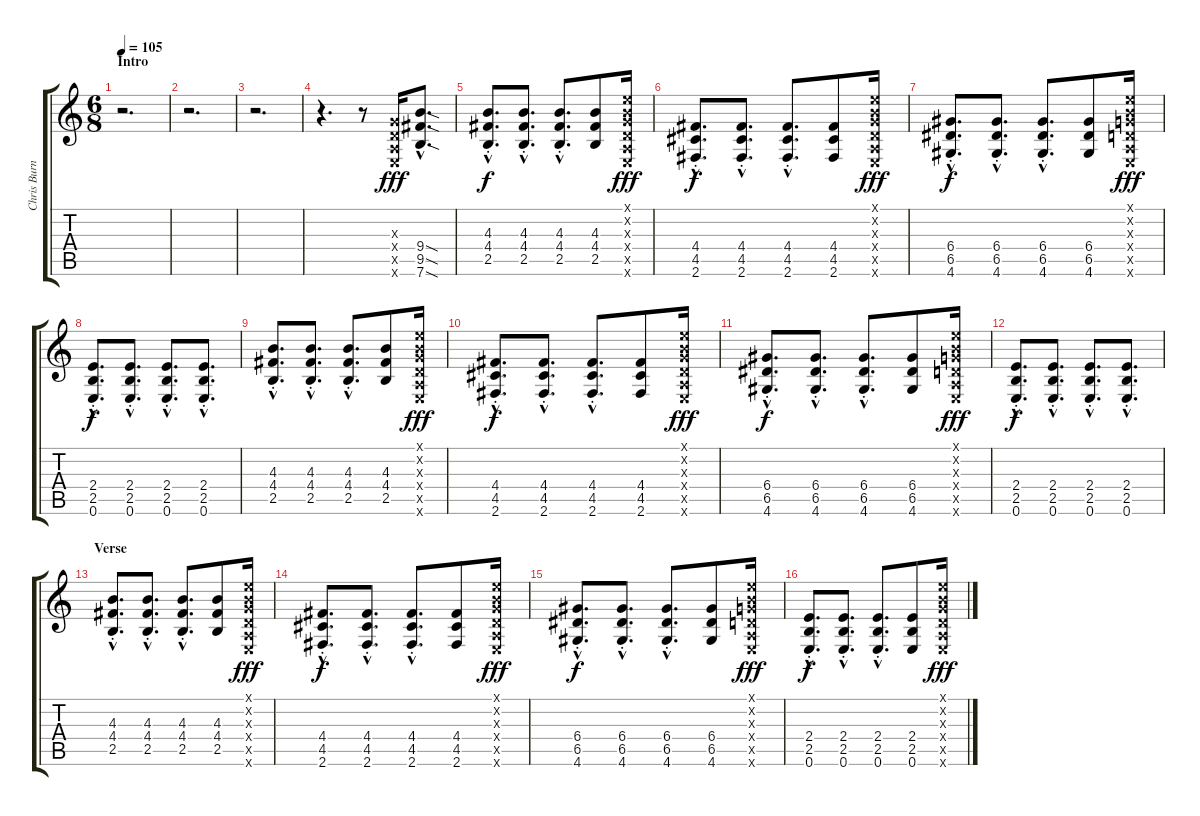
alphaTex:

\track ("Chris Burney - Rythm Guitar 2" "Chris Burn") {instrument overdrivenguitar}
\staff {score tabs}
\tuning (E4 B3 G3 D3 A2 E2) {hide}
\ts (6 8)
\section ("" "Intro")
\tempo 105
\clef g2
\ks c
r.2{d dy fff instrument overdrivenguitar} |
r.2{d} |
r.2{d} |
r.4{d} r.8 (0.3{x} 0.4{x} 0.5{x} 0.6{x}).16 (9.4{sod hac} 9.5{sod hac} 7.6{sod hac}).8{d} |
(4.3{hac st} 4.4{hac st} 2.5{hac st}).8{d dy f} (4.3{hac st} 4.4{hac st} 2.5{hac st}).8{d} (4.3{hac st} 4.4{hac st} 2.5{hac st}).8{d} (4.3 4.4 2.5).8 (0.1{x} 0.2{x} 0.3{x} 0.4{x} 0.5{x} 0.6{x}).16{dy fff} |
(4.4{hac st} 4.5{hac st} 2.6{hac st}).8{d dy f} (4.4{hac st} 4.5{hac st} 2.6{hac st}).8{d} (4.4{hac st} 4.5{hac st} 2.6{hac st}).8{d} (4.4 4.5 2.6).8 (0.1{x} 0.2{x} 0.3{x} 0.4{x} 0.5{x} 0.6{x}).16{dy fff} |
(6.4{hac st} 6.5{hac st} 4.6{hac st}).8{d dy f} (6.4{hac st} 6.5{hac st} 4.6{hac st}).8{d} (6.4{hac st} 6.5{hac st} 4.6{hac st}).8{d} (6.4 6.5 4.6).8 (0.1{x} 0.2{x} 0.3{x} 0.4{x} 0.5{x} 0.6{x}).16{dy fff} |
(2.4{hac st} 2.5{hac st} 0.6{hac st}).8{d dy f} (2.4{hac st} 2.5{hac st} 0.6{hac st}).8{d} (2.4{hac st} 2.5{hac st} 0.6{hac st}).8{d} (2.4{hac st} 2.5{hac st} 0.6{hac st}).8{d} |
(4.3{hac st} 4.4{hac st} 2.5{hac st}).8{d} (4.3{hac st} 4.4{hac st} 2.5{hac st}).8{d} (4.3{hac st} 4.4{hac st} 2.5{hac st}).8{d} (4.3 4.4 2.5).8 (0.1{x} 0.2{x} 0.3{x} 0.4{x} 0.5{x} 0.6{x}).16{dy fff} |
(4.4{hac st} 4.5{hac st} 2.6{hac st}).8{d dy f} (4.4{hac st} 4.5{hac st} 2.6{hac st}).8{d} (4.4{hac st} 4.5{hac st} 2.6{hac st}).8{d} (4.4 4.5 2.6).8 (0.1{x} 0.2{x} 0.3{x} 0.4{x} 0.5{x} 0.6{x}).16{dy fff} |
(6.4{hac st} 6.5{hac st} 4.6{hac st}).8{d dy f} (6.4{hac st} 6.5{hac st} 4.6{hac st}).8{d} (6.4{hac st} 6.5{hac st} 4.6{hac st}).8{d} (6.4 6.5 4.6).8 (0.1{x} 0.2{x} 0.3{x} 0.4{x} 0.5{x} 0.6{x}).16{dy fff} |
(2.4{hac st} 2.5{hac st} 0.6{hac st}).8{d dy f} (2.4{hac st} 2.5{hac st} 0.6{hac st}).8{d} (2.4{hac st} 2.5{hac st} 0.6{hac st}).8{d} (2.4{hac st} 2.5{hac st} 0.6{hac st}).8{d} |
\section ("" "Verse")
(4.3{hac st} 4.4{hac st} 2.5{hac st}).8{d} (4.3{hac st} 4.4{hac st} 2.5{hac st}).8{d} (4.3{hac st} 4.4{hac st} 2.5{hac st}).8{d} (4.3 4.4 2.5).8 (0.1{x} 0.2{x} 0.3{x} 0.4{x} 0.5{x} 0.6{x}).16{dy fff} |
(4.4{hac st} 4.5{hac st} 2.6{hac st}).8{d dy f} (4.4{hac st} 4.5{hac st} 2.6{hac st}).8{d} (4.4{hac st} 4.5{hac st} 2.6{hac st}).8{d} (4.4 4.5 2.6).8 (0.1{x} 0.2{x} 0.3{x} 0.4{x} 0.5{x} 0.6{x}).16{dy fff} |
(6.4{hac st} 6.5{hac st} 4.6{hac st}).8{d dy f} (6.4{hac st} 6.5{hac st} 4.6{hac st}).8{d} (6.4{hac st} 6.5{hac st} 4.6{hac st}).8{d} (6.4 6.5 4.6).8 (0.1{x} 0.2{x} 0.3{x} 0.4{x} 0.5{x} 0.6{x}).16{dy fff} |
(2.4{hac st} 2.5{hac st} 0.6{hac st}).8{d dy f} (2.4{hac st} 2.5{hac st} 0.6{hac st}).8{d} (2.4{hac st} 2.5{hac st} 0.6{hac st}).8{d} (2.4 2.5 0.6).8 (0.1{x} 0.2{x} 0.3{x} 0.4{x} 0.5{x} 0.6{x}).16{dy fff}
